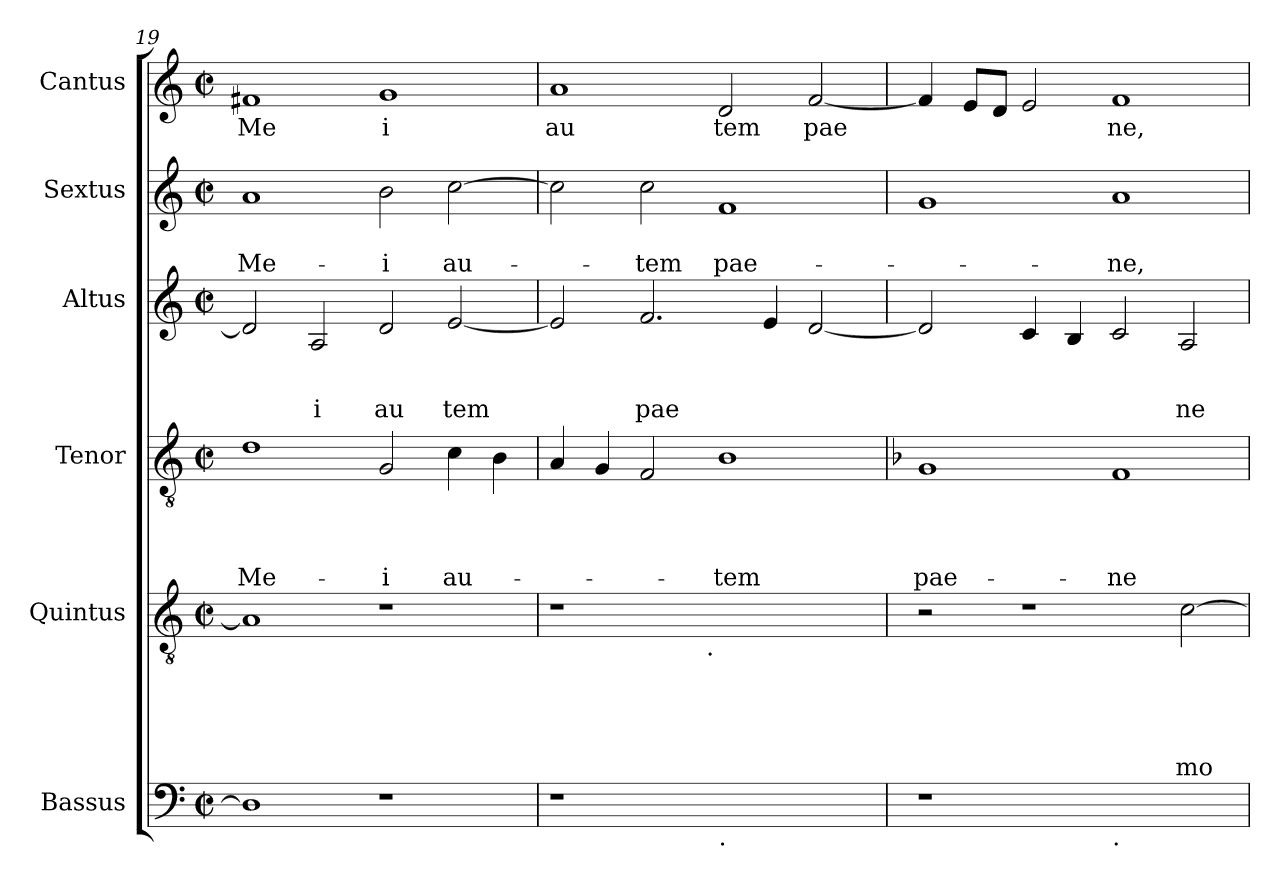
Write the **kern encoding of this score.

**kern	**kern	**text	**text	**text	**text	**text	**kern	**text	**text	**text	**text	**kern	**text	**text	**text	**kern	**text	**text	**kern	**text
*part6	*part5	*part5	*part5	*part5	*part5	*part5	*part4	*part4	*part4	*part4	*part4	*part3	*part3	*part3	*part3	*part2	*part2	*part2	*part1	*part1
*staff6	*staff5	*staff5	*staff5	*staff5	*staff5	*staff5	*staff4	*staff4	*staff4	*staff4	*staff4	*staff3	*staff3	*staff3	*staff3	*staff2	*staff2	*staff2	*staff1	*staff1
*I"Bassus	*I"Quintus	*	*	*	*	*	*I"Tenor	*	*	*	*	*I"Altus	*	*	*	*I"Sextus	*	*	*I"Cantus	*
*clefF4	*clefGv2	*	*	*	*	*	*clefGv2	*	*	*	*	*clefG2	*	*	*	*clefG2	*	*	*clefG2	*
*k[]	*k[]	*	*	*	*	*	*k[]	*	*	*	*	*k[]	*	*	*	*k[]	*	*	*k[]	*
*C:	*C:	*	*	*	*	*	*C:	*	*	*	*	*C:	*	*	*	*C:	*	*	*C:	*
*M2/2	*M2/2	*	*	*	*	*	*M2/2	*	*	*	*	*M2/2	*	*	*	*M2/2	*	*	*M2/2	*
*met(c|)	*met(c|)	*	*	*	*	*	*met(c|)	*	*	*	*	*met(c|)	*	*	*	*met(c|)	*	*	*met(c|)	*
=19	=19	=19	=19	=19	=19	=19	=19	=19	=19	=19	=19	=19	=19	=19	=19	=19	=19	=19	=19	=19
!	!	!	!	!	!	!	!	!	!	!	!LO:LY:b	!	!	!	!	!	!	!LO:LY:b	!	!LO:LY:b
1D]	1A]	.	.	.	.	.	1d	.	.	.	Me-	2d/]	.	.	.	1a	.	Me-	1f#X	Me
!	!	!	!	!	!	!	!	!	!	!	!	!	!	!	!LO:LY:b	!	!	!	!	!
.	.	.	.	.	.	.	.	.	.	.	.	2A/	.	.	i	.	.	.	.	.
!	!	!	!	!	!	!	!	!	!	!	!LO:LY:b	!	!	!	!LO:LY:b	!	!	!LO:LY:b	!	!LO:LY:b
1r	1r	.	.	.	.	.	2G/	.	.	.	-i	2d/	.	.	au	2b\	.	-i	1g	i
!	!	!	!	!	!	!	!	!	!	!	!LO:LY:b	!	!	!	!LO:LY:b	!	!	!LO:LY:b	!	!
.	.	.	.	.	.	.	4c\	.	.	.	au-	[<2e/	.	.	tem	[>2cc\	.	au-	.	.
.	.	.	.	.	.	.	4B\	.	.	.	.	.	.	.	.	.	.	.	.	.
=20	=20	=20	=20	=20	=20	=20	=20	=20	=20	=20	=20	=20	=20	=20	=20	=20	=20	=20	=20	=20
!	!	!	!	!	!	!	!	!	!	!	!	!	!	!	!	!	!	!	!	!LO:LY:b
*	*^	*	*	*	*	*	*	*	*	*	*	*	*	*	*	*	*	*	*	*
1r	1r	2ryy	.	.	.	.	.	4A/	.	.	.	.	2e/]	.	.	.	2cc\]	.	.	1a	au
.	.	.	.	.	.	.	.	4G/	.	.	.	.	.	.	.	.	.	.	.	.	.
!	!	!	!	!	!	!	!	!	!	!	!	!	!	!	!	!LO:LY:b	!	!	!LO:LY:b	!	!
.	.	4...ryy	.	.	.	.	.	2F/	.	.	.	.	2.f/	.	.	pae	2cc\	.	-tem	.	.
!	!	!LO:TX:b:t=.	!	!	!	!	!	!	!	!	!	!	!	!	!	!	!	!	!	!	!
.	.	1ryy	.	.	.	.	.	.	.	.	.	.	.	.	.	.	.	.	.	.	.
!LO:TX:b:t=.	!	!	!	!	!	!	!	!	!	!	!	!	!	!	!	!	!	!	!	!	!
!	!	!	!	!	!	!	!	!	!	!	!	!LO:LY:b	!	!	!	!	!	!	!LO:LY:b	!	!LO:LY:b
1ryy	1ryy	.	.	.	.	.	.	1B	.	.	.	-tem	.	.	.	.	1f	.	pae-	2d/	tem
.	.	.	.	.	.	.	.	.	.	.	.	.	4e/	.	.	.	.	.	.	.	.
!	!	!	!	!	!	!	!	!	!	!	!	!	!	!	!	!	!	!	!	!	!LO:LY:b
.	.	.	.	.	.	.	.	.	.	.	.	.	[>2d/	.	.	.	.	.	.	[>2f/	pae
.	.	32ryy	.	.	.	.	.	.	.	.	.	.	.	.	.	.	.	.	.	.	.
*	*v	*v	*	*	*	*	*	*	*	*	*	*	*	*	*	*	*	*	*	*	*
!!LO:PB:g=z
=21	=21	=21	=21	=21	=21	=21	=21	=21	=21	=21	=21	=21	=21	=21	=21	=21	=21	=21	=21	=21
*	*	*	*	*	*	*	*k[b-]	*	*	*	*	*	*	*	*	*	*	*	*	*
*	*	*	*	*	*	*	*F:	*	*	*	*	*	*	*	*	*	*	*	*	*
*	*^	*	*	*	*	*	*	*	*	*	*	*	*	*	*	*	*	*	*	*
!	!	!	!	!	!	!	!	!	!	!	!	!LO:LY:b	!	!	!	!	!	!	!	!	!
*	*v	*v	*	*	*	*	*	*	*	*	*	*	*	*	*	*	*	*	*	*	*
1r	2r	.	.	.	.	.	1G	.	.	.	pae-	2d/]	.	.	.	1g	.	.	4f/]	.
.	.	.	.	.	.	.	.	.	.	.	.	.	.	.	.	.	.	.	8e/L	.
.	.	.	.	.	.	.	.	.	.	.	.	.	.	.	.	.	.	.	8d/J	.
.	1r	.	.	.	.	.	.	.	.	.	.	4c/	.	.	.	.	.	.	2e/	.
.	.	.	.	.	.	.	.	.	.	.	.	4B/	.	.	.	.	.	.	.	.
!LO:TX:b:t=.	!	!	!	!	!	!	!	!	!	!	!	!	!	!	!	!	!	!	!	!
!	!	!	!	!	!	!	!	!	!	!	!LO:LY:b	!	!	!	!	!	!	!LO:LY:b	!	!LO:LY:b
1ryy	.	.	.	.	.	.	1F	.	.	.	-ne	2c/	.	.	.	1a	.	-ne,	1f	ne,
!	!	!	!	!	!	!LO:LY:b	!	!	!	!	!	!	!	!	!LO:LY:b	!	!	!	!	!
.	[>2c\	.	.	.	.	mo	.	.	.	.	.	2A/	.	.	ne	.	.	.	.	.
=	=	=	=	=	=	=	=	=	=	=	=	=	=	=	=	=	=	=	=	=
*-	*-	*-	*-	*-	*-	*-	*-	*-	*-	*-	*-	*-	*-	*-	*-	*-	*-	*-	*-	*-
